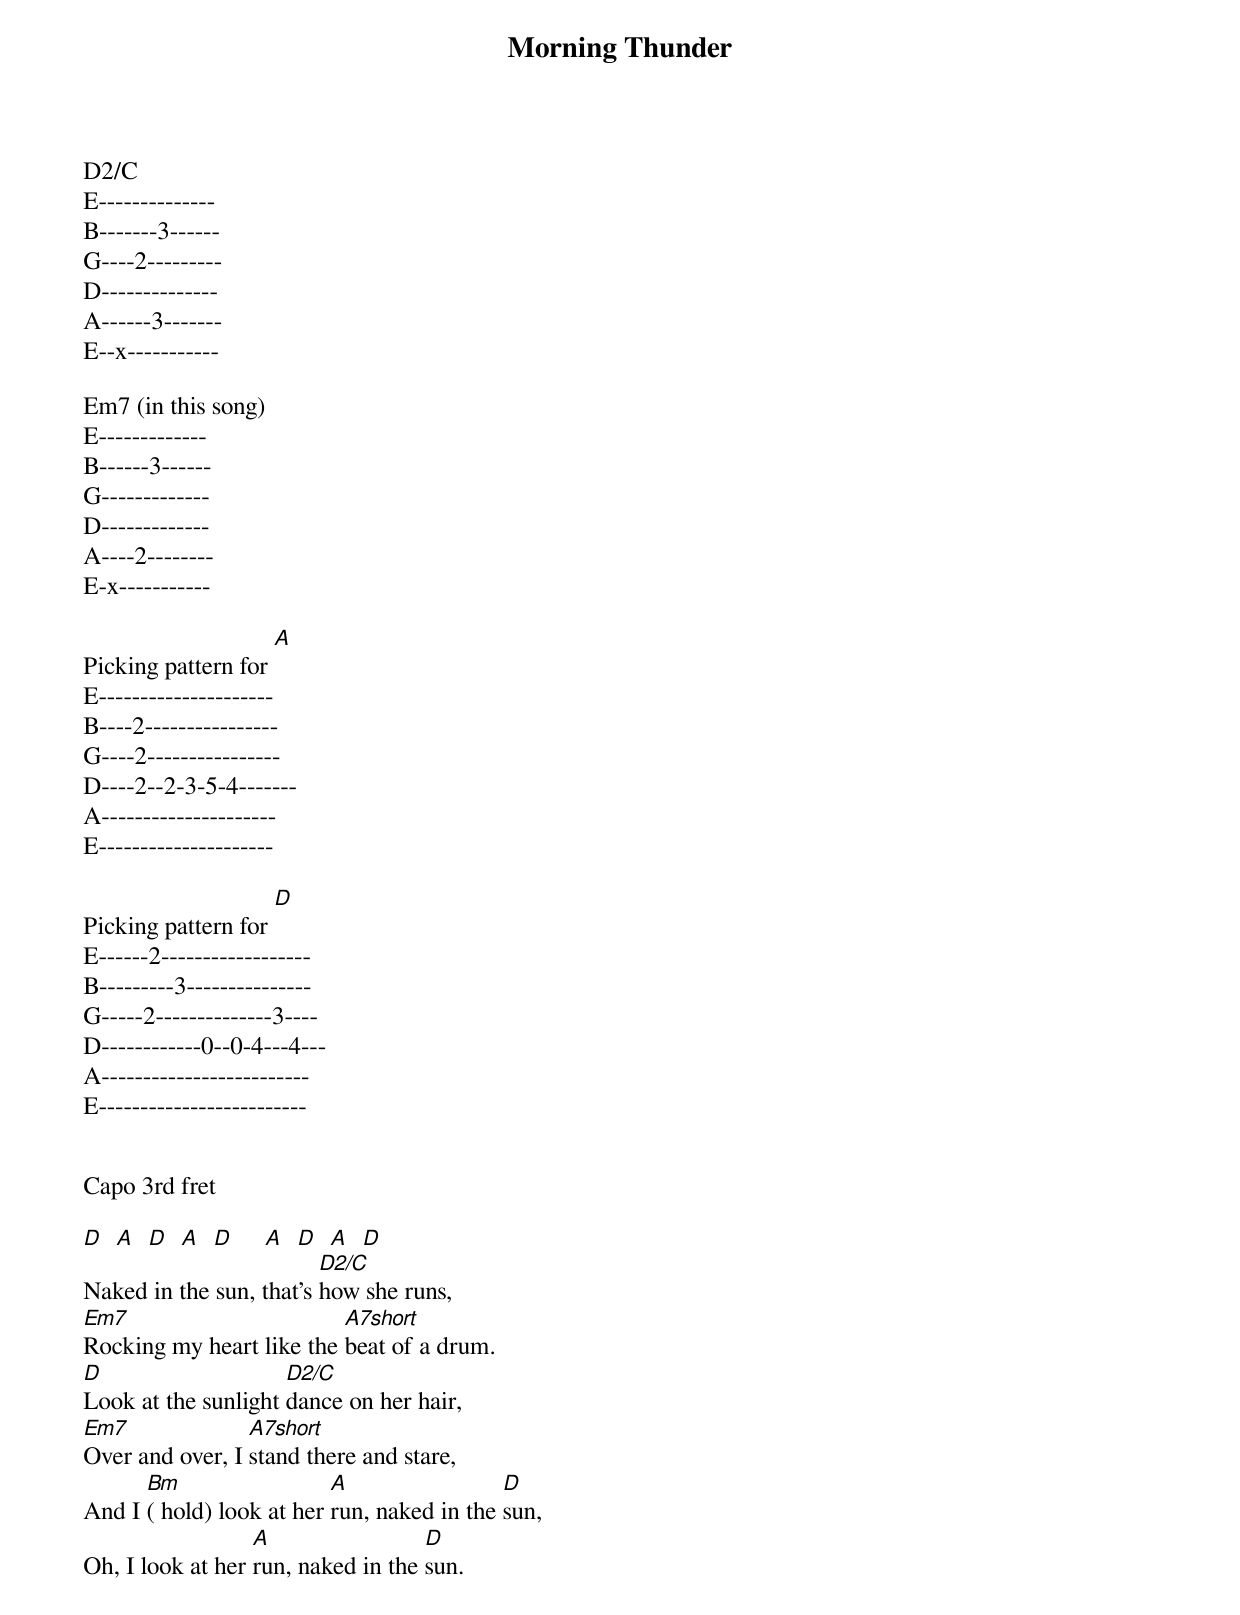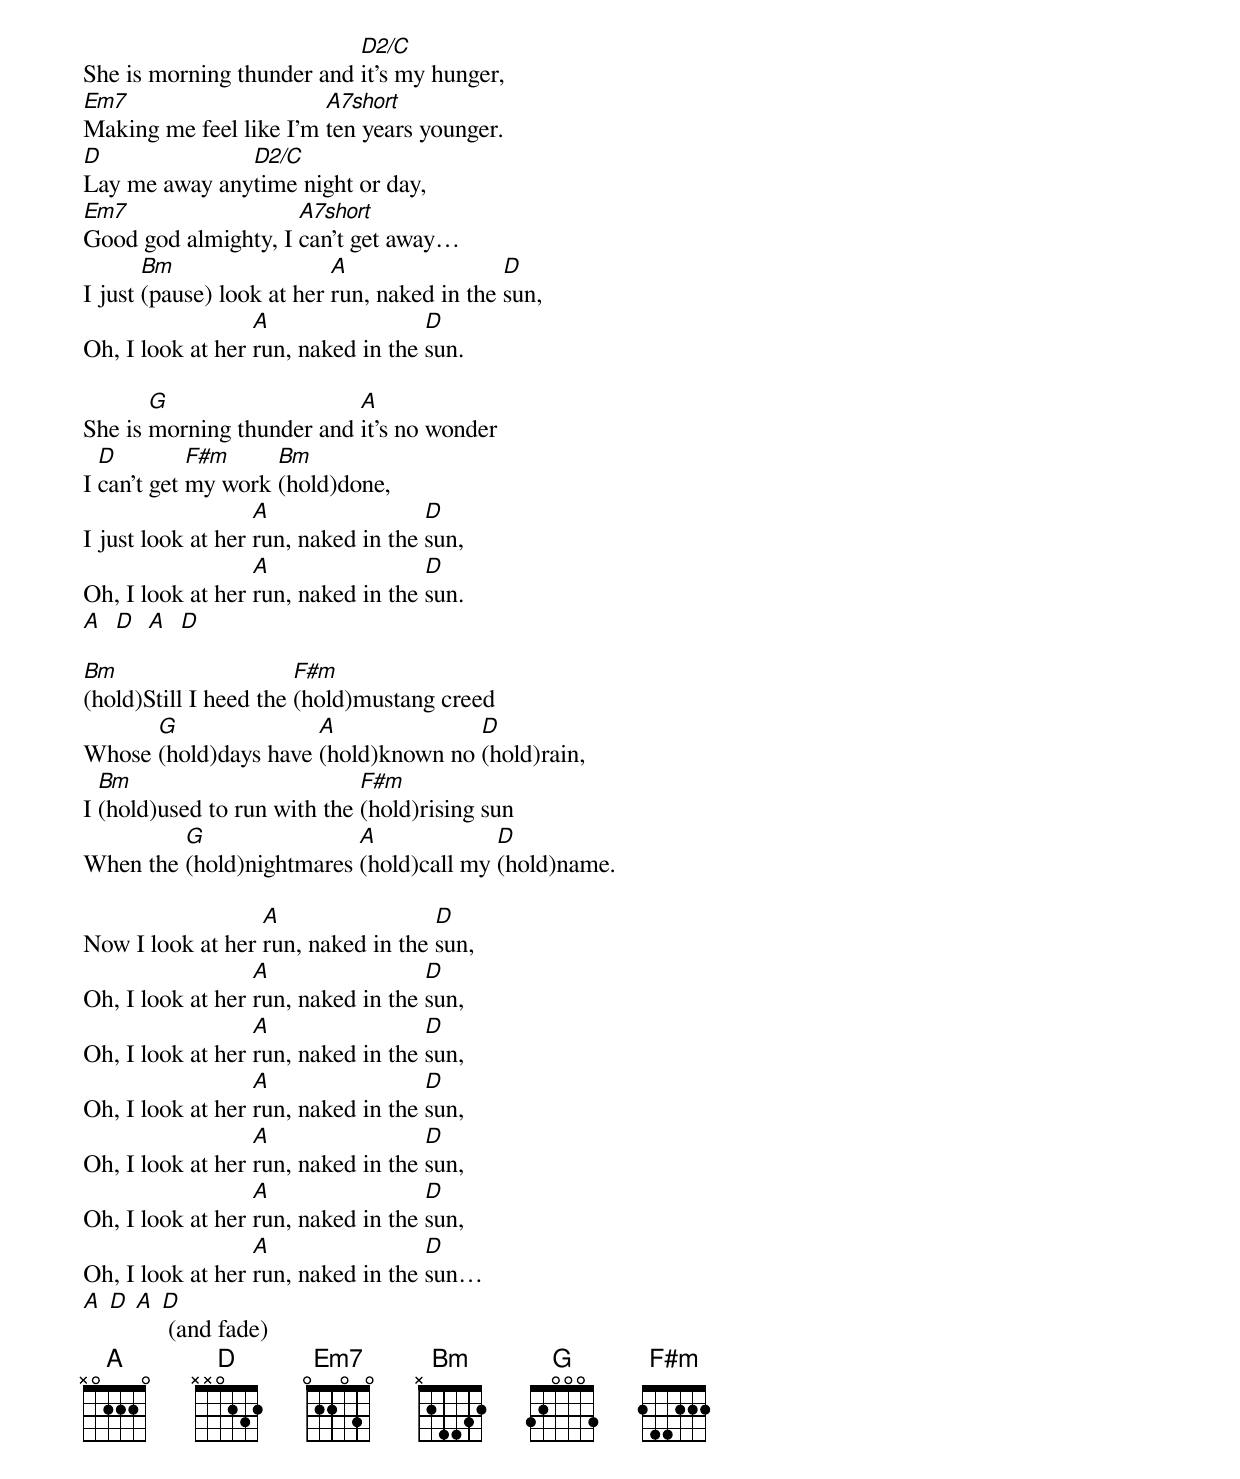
{title: Morning Thunder}
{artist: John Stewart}
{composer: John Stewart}
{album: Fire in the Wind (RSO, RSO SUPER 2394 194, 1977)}

D2/C
E--------------
B-------3------
G----2---------
D--------------
A------3-------
E--x-----------

Em7 (in this song)
E-------------
B------3------
G-------------
D-------------
A----2--------
E-x-----------

Picking pattern for [A]
E---------------------
B----2----------------
G----2----------------
D----2--2-3-5-4-------
A---------------------
E---------------------

Picking pattern for [D]
E------2------------------
B---------3---------------
G-----2--------------3----
D------------0--0-4---4---
A-------------------------
E-------------------------


Capo 3rd fret

[D]  [A]  [D]  [A]  [D]     [A]  [D]  [A]  [D]
Naked in the sun, that's [D2/C]how she runs,
[Em7]Rocking my heart like the [A7short]beat of a drum.
[D]Look at the sunlight [D2/C]dance on her hair,
[Em7]Over and over, I [A7short]stand there and stare,
And I [Bm]( hold) look at her [A]run, naked in the [D]sun,
Oh, I look at her [A]run, naked in the [D]sun.

She is morning thunder and [D2/C]it's my hunger,
[Em7]Making me feel like I'm [A7short]ten years younger.
[D]Lay me away any[D2/C]time night or day,
[Em7]Good god almighty, I [A7short]can't get away…
I just [Bm](pause) look at her [A]run, naked in the [D]sun,
Oh, I look at her [A]run, naked in the [D]sun.

She is [G]morning thunder and [A]it's no wonder
I [D]can't get [F#m]my work [Bm](hold)done,
I just look at her [A]run, naked in the [D]sun,
Oh, I look at her [A]run, naked in the [D]sun.
[A]  [D]  [A]  [D]

[Bm](hold)Still I heed the [F#m](hold)mustang creed
Whose [G](hold)days have [A](hold)known no [D](hold)rain,
I [Bm](hold)used to run with the [F#m](hold)rising sun
When the [G](hold)nightmares [A](hold)call my [D](hold)name.

Now I look at her [A]run, naked in the [D]sun,
Oh, I look at her [A]run, naked in the [D]sun,
Oh, I look at her [A]run, naked in the [D]sun,
Oh, I look at her [A]run, naked in the [D]sun,
Oh, I look at her [A]run, naked in the [D]sun,
Oh, I look at her [A]run, naked in the [D]sun,
Oh, I look at her [A]run, naked in the [D]sun…
[A] [D] [A] [D] (and fade)
